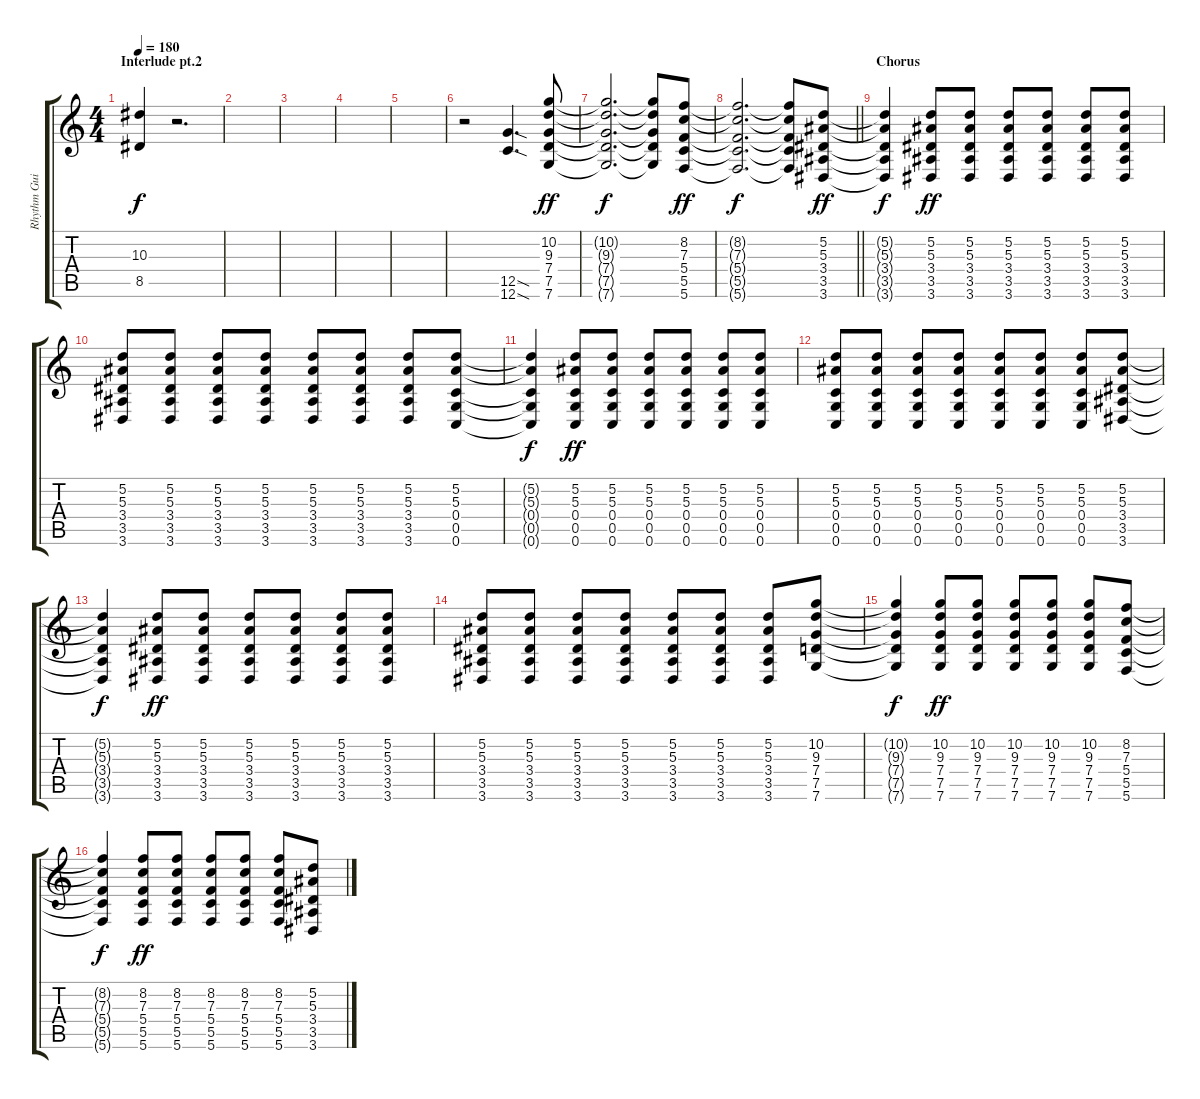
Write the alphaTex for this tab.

\track ("Rhythm Guitar" "Rhythm Gui") {solo instrument distortionguitar}
\staff {score tabs}
\tuning (D4 A3 F3 C3 G2 C2) {hide}
\ts (4 4)
\section ("" "Interlude pt.2")
\tempo 180
\clef g2
\ks c
(10.3{t} 8.5{t}).4{dy f} r.2{d} |
|
|
|
|
r.2 (12.5{sod} 12.6{sod}).4{d} (10.2 9.3 7.4 7.5 7.6).8{dy ff} |
(10.2{t} 9.3{t} 7.4{t} 7.5{t} 7.6{t}).2{d dy f} (10.2{t} 9.3{t} 7.4{t} 7.5{t} 7.6{t}).8 (8.2 7.3 5.4 5.5 5.6).8{dy ff} |
\barLineRight lightlight
(8.2{t} 7.3{t} 5.4{t} 5.5{t} 5.6{t}).2{d dy f} (8.2{t} 7.3{t} 5.4{t} 5.5{t} 5.6{t}).8 (5.2 5.3 3.4 3.5 3.6).8{dy ff} |
\section ("" "Chorus")
(5.2{t} 5.3{t} 3.4{t} 3.5{t} 3.6{t}).4{dy f} (5.2 5.3 3.4 3.5 3.6).8{dy ff} (5.2 5.3 3.4 3.5 3.6).8 (5.2 5.3 3.4 3.5 3.6).8 (5.2 5.3 3.4 3.5 3.6).8 (5.2 5.3 3.4 3.5 3.6).8 (5.2 5.3 3.4 3.5 3.6).8 |
(5.2 5.3 3.4 3.5 3.6).8 (5.2 5.3 3.4 3.5 3.6).8 (5.2 5.3 3.4 3.5 3.6).8 (5.2 5.3 3.4 3.5 3.6).8 (5.2 5.3 3.4 3.5 3.6).8 (5.2 5.3 3.4 3.5 3.6).8 (5.2 5.3 3.4 3.5 3.6).8 (5.2 5.3 0.4 0.5 0.6).8 |
(5.2{t} 5.3{t} 0.4{t} 0.5{t} 0.6{t}).4{dy f} (5.2 5.3 0.4 0.5 0.6).8{dy ff} (5.2 5.3 0.4 0.5 0.6).8 (5.2 5.3 0.4 0.5 0.6).8 (5.2 5.3 0.4 0.5 0.6).8 (5.2 5.3 0.4 0.5 0.6).8 (5.2 5.3 0.4 0.5 0.6).8 |
(5.2 5.3 0.4 0.5 0.6).8 (5.2 5.3 0.4 0.5 0.6).8 (5.2 5.3 0.4 0.5 0.6).8 (5.2 5.3 0.4 0.5 0.6).8 (5.2 5.3 0.4 0.5 0.6).8 (5.2 5.3 0.4 0.5 0.6).8 (5.2 5.3 0.4 0.5 0.6).8 (5.2 5.3 3.4 3.5 3.6).8 |
(5.2{t} 5.3{t} 3.4{t} 3.5{t} 3.6{t}).4{dy f} (5.2 5.3 3.4 3.5 3.6).8{dy ff} (5.2 5.3 3.4 3.5 3.6).8 (5.2 5.3 3.4 3.5 3.6).8 (5.2 5.3 3.4 3.5 3.6).8 (5.2 5.3 3.4 3.5 3.6).8 (5.2 5.3 3.4 3.5 3.6).8 |
(5.2 5.3 3.4 3.5 3.6).8 (5.2 5.3 3.4 3.5 3.6).8 (5.2 5.3 3.4 3.5 3.6).8 (5.2 5.3 3.4 3.5 3.6).8 (5.2 5.3 3.4 3.5 3.6).8 (5.2 5.3 3.4 3.5 3.6).8 (5.2 5.3 3.4 3.5 3.6).8 (10.2 9.3 7.4 7.5 7.6).8 |
(10.2{t} 9.3{t} 7.4{t} 7.5{t} 7.6{t}).4{dy f} (10.2 9.3 7.4 7.5 7.6).8{dy ff} (10.2 9.3 7.4 7.5 7.6).8 (10.2 9.3 7.4 7.5 7.6).8 (10.2 9.3 7.4 7.5 7.6).8 (10.2 9.3 7.4 7.5 7.6).8 (8.2 7.3 5.4 5.5 5.6).8 |
(8.2{t} 7.3{t} 5.4{t} 5.5{t} 5.6{t}).4{dy f} (8.2 7.3 5.4 5.5 5.6).8{dy ff} (8.2 7.3 5.4 5.5 5.6).8 (8.2 7.3 5.4 5.5 5.6).8 (8.2 7.3 5.4 5.5 5.6).8 (8.2 7.3 5.4 5.5 5.6).8 (5.2 5.3 3.4 3.5 3.6).8
